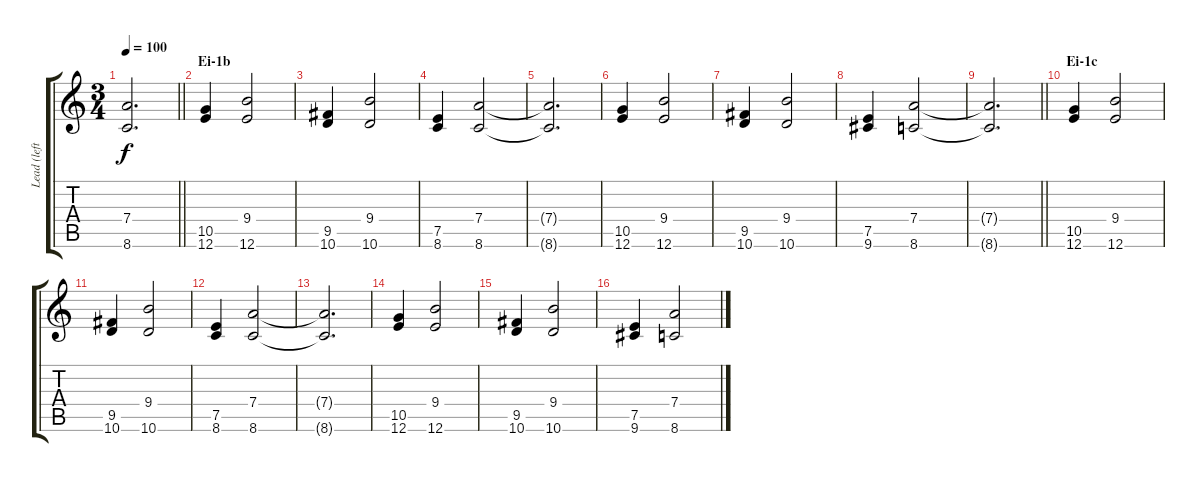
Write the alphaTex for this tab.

\track ("Lead (left)" "Lead (left") {instrument electricguitarjazz}
\staff {score tabs}
\tuning (E4 B3 G3 D3 A2 E2) {hide}
\ts (3 4)
\tempo 100
\clef g2
\barLineRight lightlight
\ks c
(7.4{t} 8.6{t}).2{d dy f} |
\section ("" "Ei-1b")
(10.5 12.6).4 (9.4 12.6).2 |
(9.5 10.6).4 (9.4 10.6).2 |
(7.5 8.6).4 (7.4 8.6).2 |
(7.4{t} 8.6{t}).2{d} |
(10.5 12.6).4 (9.4 12.6).2 |
(9.5 10.6).4 (9.4 10.6).2 |
(7.5 9.6).4 (7.4 8.6).2 |
\barLineRight lightlight
(7.4{t} 8.6{t}).2{d} |
\section ("" "Ei-1c")
(10.5 12.6).4 (9.4 12.6).2 |
(9.5 10.6).4 (9.4 10.6).2 |
(7.5 8.6).4 (7.4 8.6).2 |
(7.4{t} 8.6{t}).2{d} |
(10.5 12.6).4 (9.4 12.6).2 |
(9.5 10.6).4 (9.4 10.6).2 |
(7.5 9.6).4 (7.4 8.6).2
